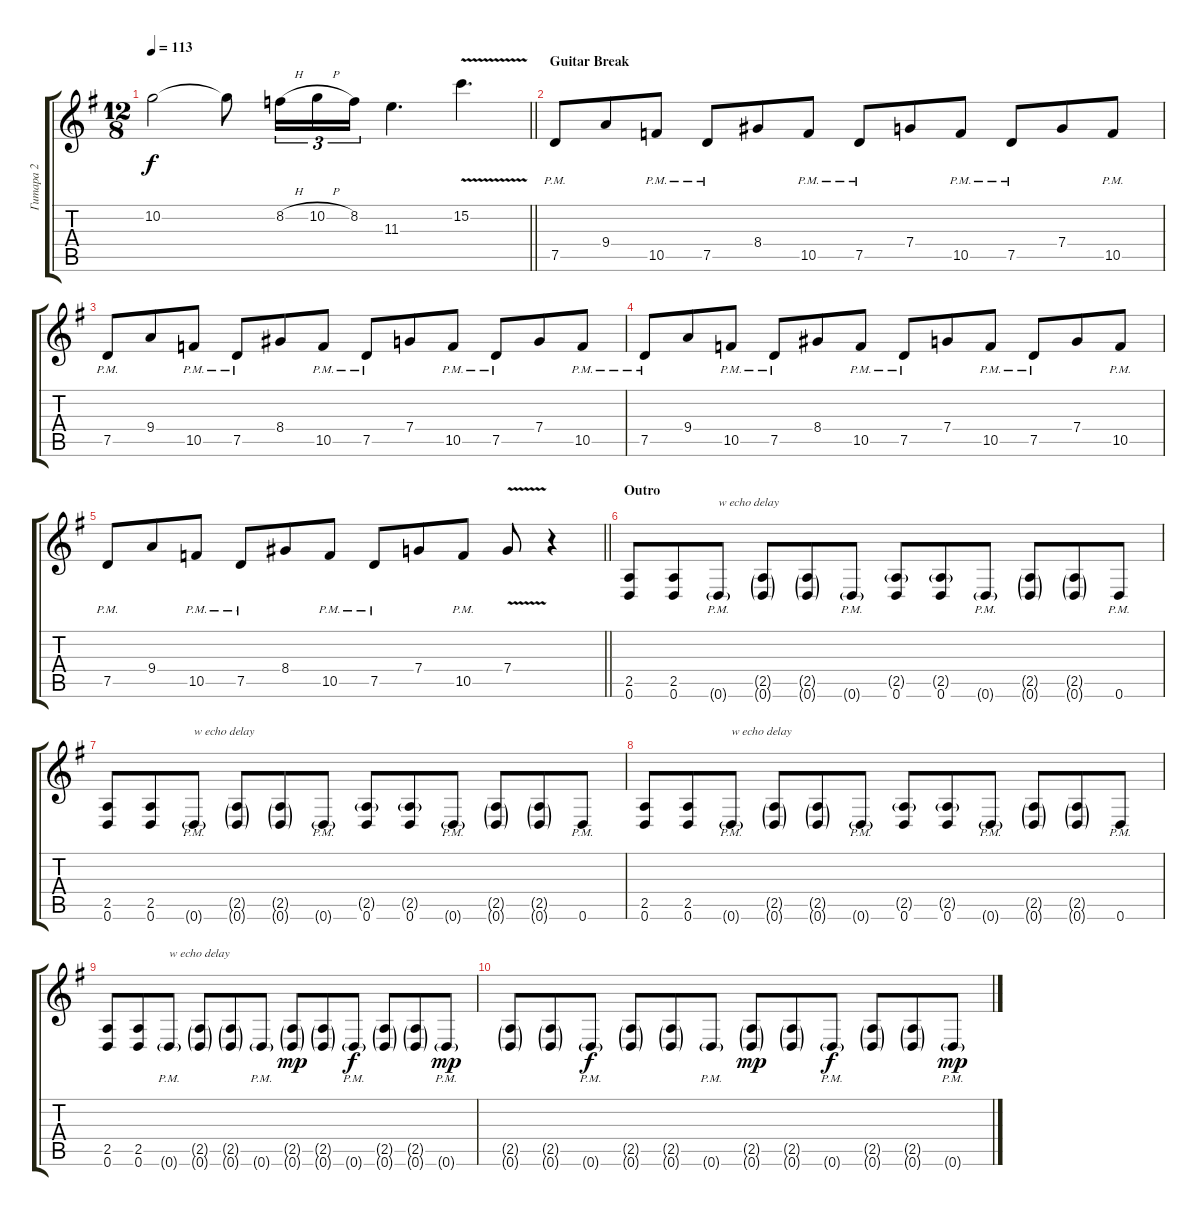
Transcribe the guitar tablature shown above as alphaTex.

\track ("Гитара 2" "Гитара 2") {instrument distortionguitar}
\staff {score tabs}
\tuning (D4 A3 F3 C3 G2 D2) {hide}
\ts (12 8)
\tempo 113
\clef g2
\barLineRight lightlight
\ks eminor
10.2.2{dy f} 10.2{t}.8 8.2{h}.16{tu (3 2)} 10.2{h}.16{tu (3 2)} 8.2.16{tu (3 2)} 11.3.4{d} 15.2{v}.4{d} |
\section ("" "Guitar Break")
7.5{pm}.8 9.4.8 10.5{pm}.8 7.5{pm}.8 8.4.8 10.5{pm}.8 7.5{pm}.8 7.4.8 10.5{pm}.8 7.5{pm}.8 7.4.8 10.5{pm}.8 |
7.5{pm}.8 9.4.8 10.5{pm}.8 7.5{pm}.8 8.4.8 10.5{pm}.8 7.5{pm}.8 7.4.8 10.5{pm}.8 7.5{pm}.8 7.4.8 10.5{pm}.8 |
7.5{pm}.8 9.4.8 10.5{pm}.8 7.5{pm}.8 8.4.8 10.5{pm}.8 7.5{pm}.8 7.4.8 10.5{pm}.8 7.5{pm}.8 7.4.8 10.5{pm}.8 |
\barLineRight lightlight
7.5{pm}.8 9.4.8 10.5{pm}.8 7.5{pm}.8 8.4.8 10.5{pm}.8 7.5{pm}.8 7.4.8 10.5{pm}.8 7.4{v}.8 r.4 |
\section ("" "Outro")
(2.5 0.6).8 (2.5 0.6).8 0.6{g pm}.8{txt "w echo delay " volume 1} (2.5{g} 0.6{g}).8 (2.5{g} 0.6{g}).8 0.6{g pm}.8 (2.5{g} 0.6).8 (2.5{g} 0.6).8 0.6{g pm}.8 (2.5{g} 0.6{g}).8 (2.5{g} 0.6{g}).8 0.6{pm}.8{volume 8} |
(2.5 0.6).8 (2.5 0.6).8 0.6{g pm}.8{txt "w echo delay " volume 1} (2.5{g} 0.6{g}).8 (2.5{g} 0.6{g}).8 0.6{g pm}.8 (2.5{g} 0.6).8 (2.5{g} 0.6).8 0.6{g pm}.8 (2.5{g} 0.6{g}).8 (2.5{g} 0.6{g}).8 0.6{pm}.8{volume 8} |
(2.5 0.6).8 (2.5 0.6).8 0.6{g pm}.8{txt "w echo delay " volume 1} (2.5{g} 0.6{g}).8 (2.5{g} 0.6{g}).8 0.6{g pm}.8 (2.5{g} 0.6).8 (2.5{g} 0.6).8 0.6{g pm}.8 (2.5{g} 0.6{g}).8 (2.5{g} 0.6{g}).8 0.6{pm}.8{volume 8} |
(2.5 0.6).8 (2.5 0.6).8 0.6{g pm}.8{txt "w echo delay " volume 0} (2.5{g} 0.6{g}).8 (2.5{g} 0.6{g}).8 0.6{g pm}.8 (2.5{g} 0.6{g}).8{dy mp} (2.5{g} 0.6{g}).8 0.6{g pm}.8{dy f} (2.5{g} 0.6{g}).8 (2.5{g} 0.6{g}).8 0.6{g pm}.8{dy mp} |
(2.5{g} 0.6{g}).8 (2.5{g} 0.6{g}).8 0.6{g pm}.8{dy f} (2.5{g} 0.6{g}).8 (2.5{g} 0.6{g}).8 0.6{g pm}.8 (2.5{g} 0.6{g}).8{dy mp} (2.5{g} 0.6{g}).8 0.6{g pm}.8{dy f} (2.5{g} 0.6{g}).8 (2.5{g} 0.6{g}).8 0.6{g pm}.8{dy mp}
